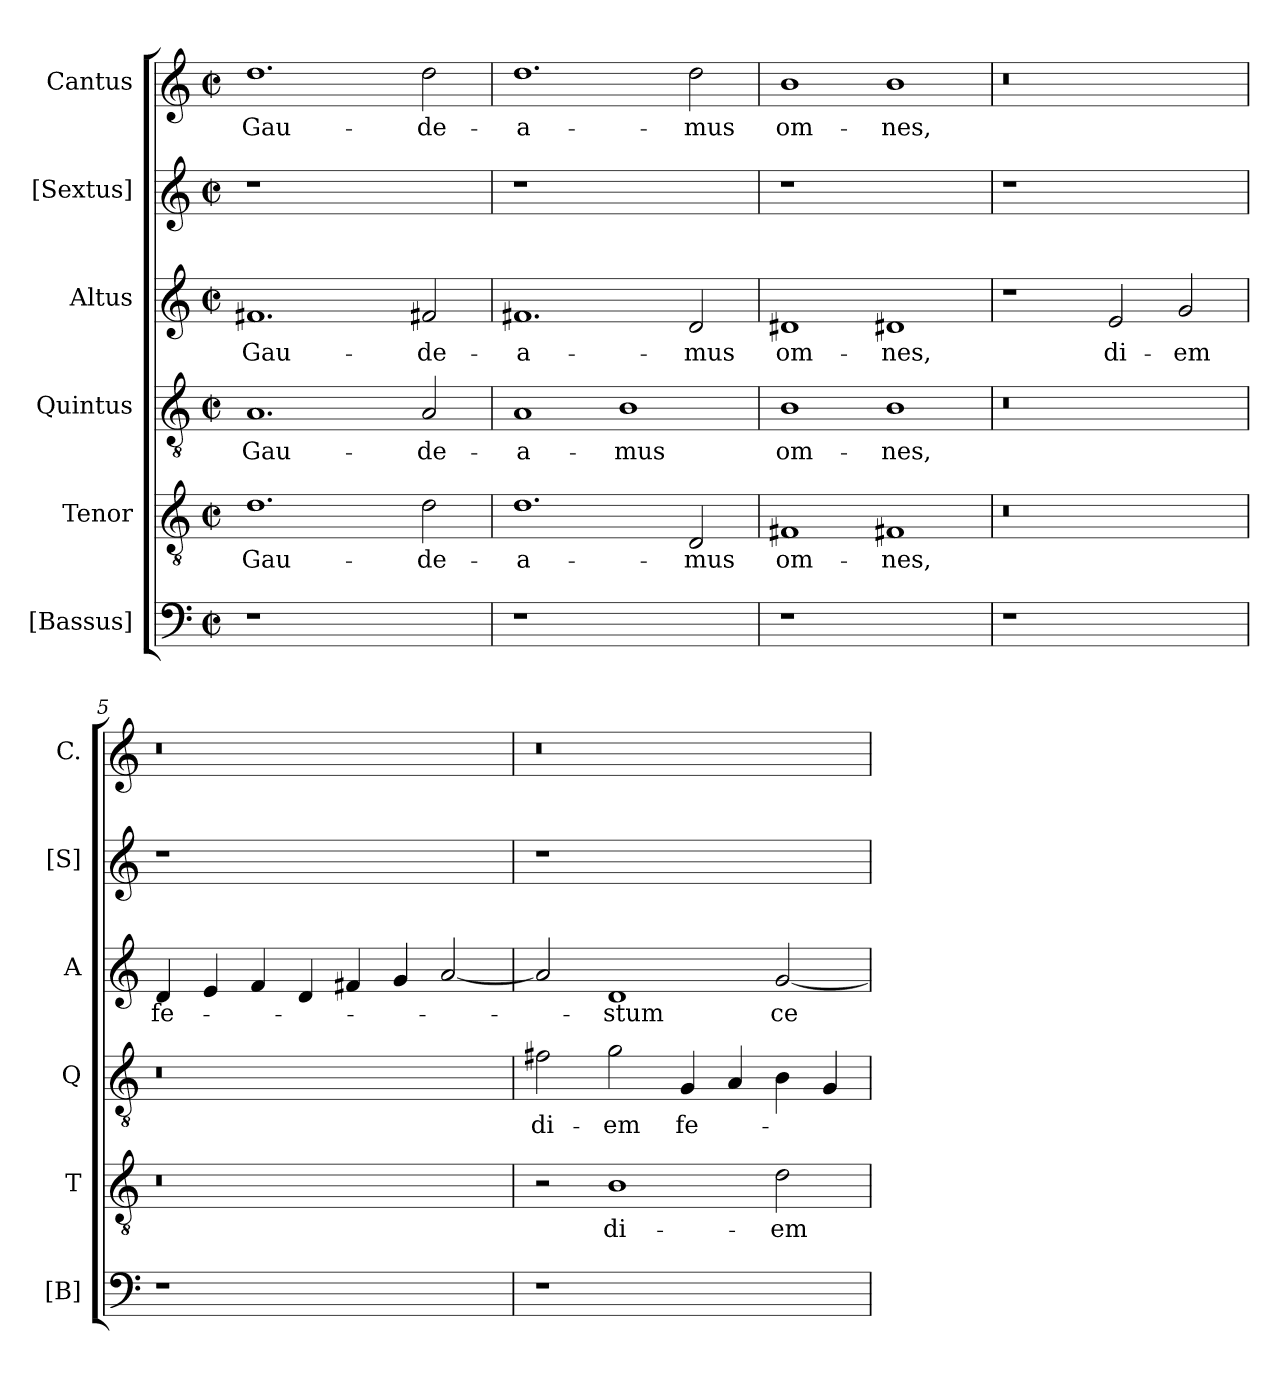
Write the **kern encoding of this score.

**kern	**kern	**text	**kern	**text	**kern	**text	**kern	**kern	**text
*part6	*part5	*part5	*part4	*part4	*part3	*part3	*part2	*part1	*part1
*staff6	*staff5	*staff5	*staff4	*staff4	*staff3	*staff3	*staff2	*staff1	*staff1
*I"[Bassus]	*I"Tenor	*	*I"Quintus	*	*I"Altus	*	*I"[Sextus]	*I"Cantus	*
*I'[B]	*I'T	*	*I'Q	*	*I'A	*	*I'[S]	*I'C.	*
*clefF4	*clefGv2	*	*clefGv2	*	*clefG2	*	*clefG2	*clefG2	*
*k[]	*k[]	*	*k[]	*	*k[]	*	*k[]	*k[]	*
*C:	*C:	*	*C:	*	*C:	*	*C:	*C:	*
*M2/2	*M2/2	*	*M2/2	*	*M2/2	*	*M2/2	*M2/2	*
*met(c|)	*met(c|)	*	*met(c|)	*	*met(c|)	*	*met(c|)	*met(c|)	*
=1	=1	=1	=1	=1	=1	=1	=1	=1	=1
1r	1.d\	Gau-	1.A/	Gau-	1.f#X/	Gau-	1r	1.dd\	Gau-
1ryy	.	.	.	.	.	.	1ryy	.	.
.	2d\	-de-	2A/	-de-	2f#X/	-de-	.	2dd\	-de-
=2	=2	=2	=2	=2	=2	=2	=2	=2	=2
1r	1.d\	-a-	1A/	-a-	1.f#X/	-a-	1r	1.dd\	-a-
1ryy	.	.	1B\	-mus	.	.	1ryy	.	.
.	2D/	-mus	.	.	2d/	-mus	.	2dd\	-mus
=3	=3	=3	=3	=3	=3	=3	=3	=3	=3
1r	1F#X/	om-	1B\	om-	1d#X/	om-	1r	1b\	om-
1ryy	1F#X/	-nes,	1B\	-nes,	1d#X/	-nes,	1ryy	1b\	-nes,
=4	=4	=4	=4	=4	=4	=4	=4	=4	=4
!	!LO:N:vis=0	!	!LO:N:vis=0	!	!	!	!	!LO:N:vis=0	!
1r	1r	.	1r	.	1r	.	1r	1r	.
1ryy	1ryy	.	1ryy	.	2e/	di-	1ryy	1ryy	.
.	.	.	.	.	2g/	-em	.	.	.
=5	=5	=5	=5	=5	=5	=5	=5	=5	=5
!	!LO:N:vis=0	!	!LO:N:vis=0	!	!	!	!	!LO:N:vis=0	!
1r	1r	.	1r	.	4d/	fe-	1r	1r	.
.	.	.	.	.	4e/	.	.	.	.
.	.	.	.	.	4f/	.	.	.	.
.	.	.	.	.	4d/	.	.	.	.
1ryy	1ryy	.	1ryy	.	4f#X/	.	1ryy	1ryy	.
.	.	.	.	.	4g/	.	.	.	.
.	.	.	.	.	[2a/	.	.	.	.
=6	=6	=6	=6	=6	=6	=6	=6	=6	=6
!	!	!	!	!	!	!	!	!LO:N:vis=0	!
1r	2r	.	2f#X\	di-	2a/]	.	1r	1r	.
.	1B\	di-	2g\	-em	1d/	-stum	.	.	.
1ryy	.	.	4G/	fe-	.	.	1ryy	1ryy	.
.	.	.	4A/	.	.	.	.	.	.
.	2d\	-em	4B\	.	[2g/	ce-	.	.	.
.	.	.	4G/	.	.	.	.	.	.
=	=	=	=	=	=	=	=	=	=
*-	*-	*-	*-	*-	*-	*-	*-	*-	*-
